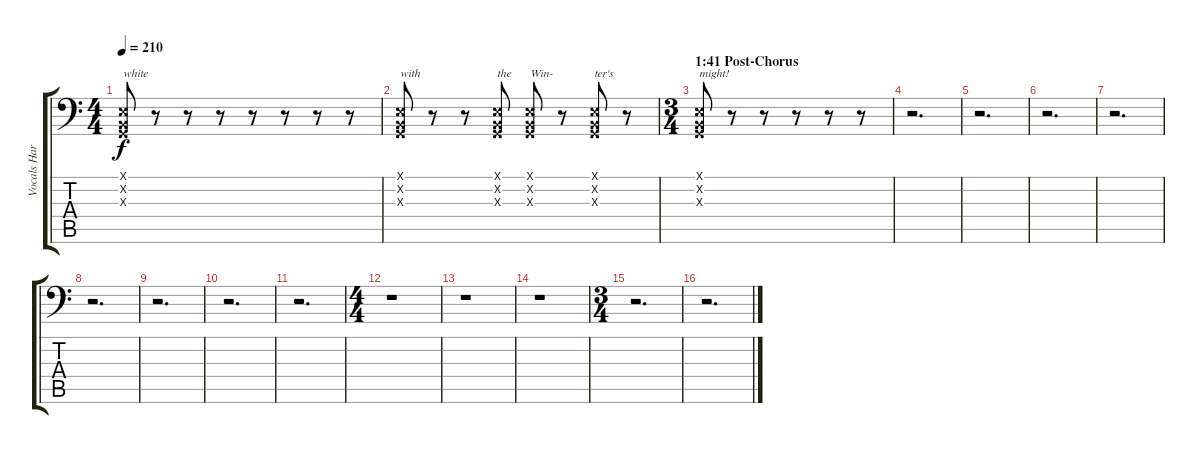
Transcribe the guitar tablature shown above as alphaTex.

\track ("Vocals Harsh" "Vocals Har") {instrument timpani}
\staff {score tabs}
\tuning (E3 B2 G2 D2 A1 E1) {hide}
\ts (4 4)
\tempo 210
\clef f4
\ks c
(0.1{x} 0.2{x} 0.3{x}).8{txt "white" dy f} r.8 r.8 r.8 r.8 r.8 r.8 r.8 |
(0.1{x} 0.2{x} 0.3{x}).8{txt "with"} r.8 r.8 (0.1{x} 0.2{x} 0.3{x}).8{txt "the"} (0.1{x} 0.2{x} 0.3{x}).8{txt "Win-"} r.8 (0.1{x} 0.2{x} 0.3{x}).8{txt "ter's"} r.8 |
\ts (3 4)
\section ("" "1:41 Post-Chorus")
(0.1{x} 0.2{x} 0.3{x}).8{txt "might!"} r.8 r.8 r.8 r.8 r.8 |
r.2{d} |
r.2{d} |
r.2{d} |
r.2{d} |
r.2{d} |
r.2{d} |
r.2{d} |
r.2{d} |
\ts (4 4)
r.1 |
r.1 |
r.1 |
\ts (3 4)
r.2{d} |
r.2{d}
